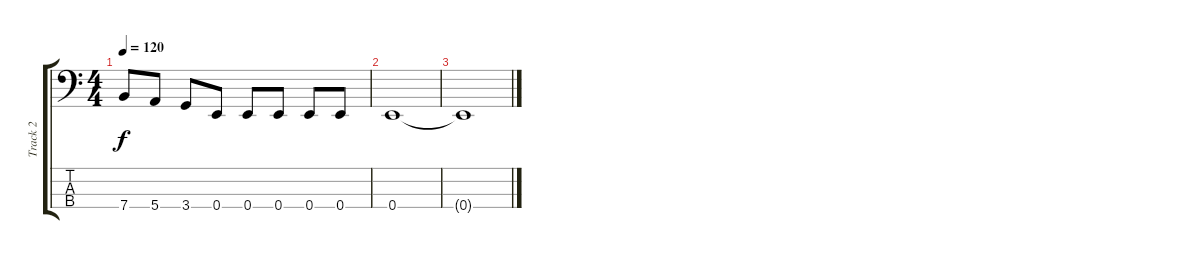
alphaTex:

\track ("Track 2" "Track 2") {instrument electricbasspick}
\staff {score tabs}
\tuning (G2 D2 A1 E1) {hide}
\ts (4 4)
\tempo 120
\clef f4
\ks c
7.4.8{dy f} 5.4.8 3.4.8 0.4.8 0.4.8 0.4.8 0.4.8 0.4.8 |
0.4.1 |
0.4{t}.1
